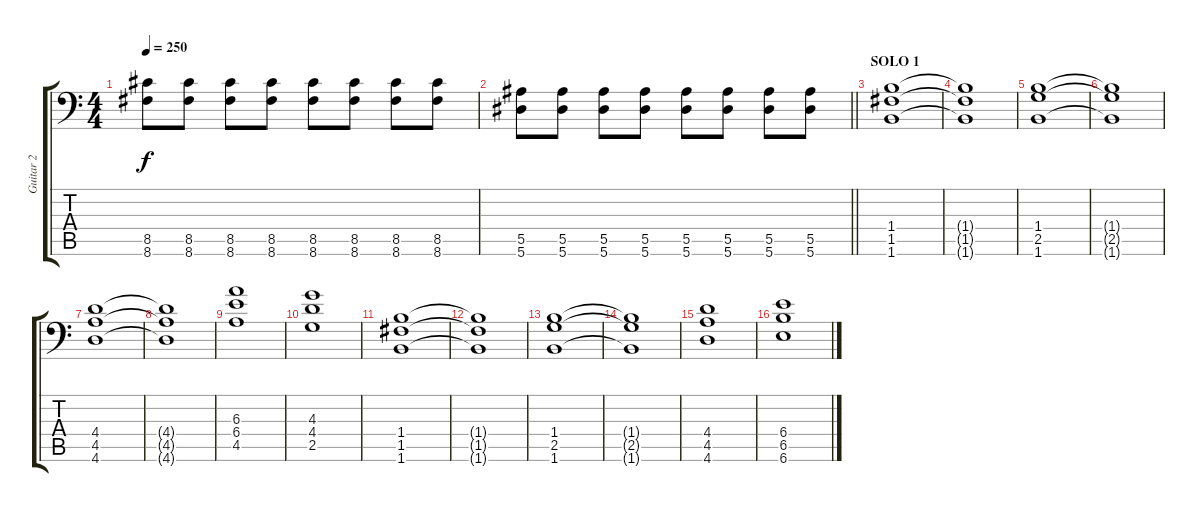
\track ("Guitar 2" "Guitar 2") {instrument distortionguitar}
\staff {score tabs}
\tuning (C4 G3 Eb3 Bb2 F2 Bb1) {hide}
\ts (4 4)
\tempo 250
\clef f4
\ks c
(8.5 8.6).8{dy f} (8.5 8.6).8 (8.5 8.6).8 (8.5 8.6).8 (8.5 8.6).8 (8.5 8.6).8 (8.5 8.6).8 (8.5 8.6).8 |
\barLineRight lightlight
(5.5 5.6).8 (5.5 5.6).8 (5.5 5.6).8 (5.5 5.6).8 (5.5 5.6).8 (5.5 5.6).8 (5.5 5.6).8 (5.5 5.6).8 |
\section ("" "SOLO 1")
(1.4 1.5 1.6).1 |
(1.4{t} 1.5{t} 1.6{t}).1 |
(1.4 2.5 1.6).1 |
(1.4{t} 2.5{t} 1.6{t}).1 |
(4.4 4.5 4.6).1 |
(4.4{t} 4.5{t} 4.6{t}).1 |
(6.3 6.4 4.5).1 |
(4.3 4.4 2.5).1 |
(1.4 1.5 1.6).1 |
(1.4{t} 1.5{t} 1.6{t}).1 |
(1.4 2.5 1.6).1 |
(1.4{t} 2.5{t} 1.6{t}).1 |
(4.4 4.5 4.6).1 |
(6.4 6.5 6.6).1
